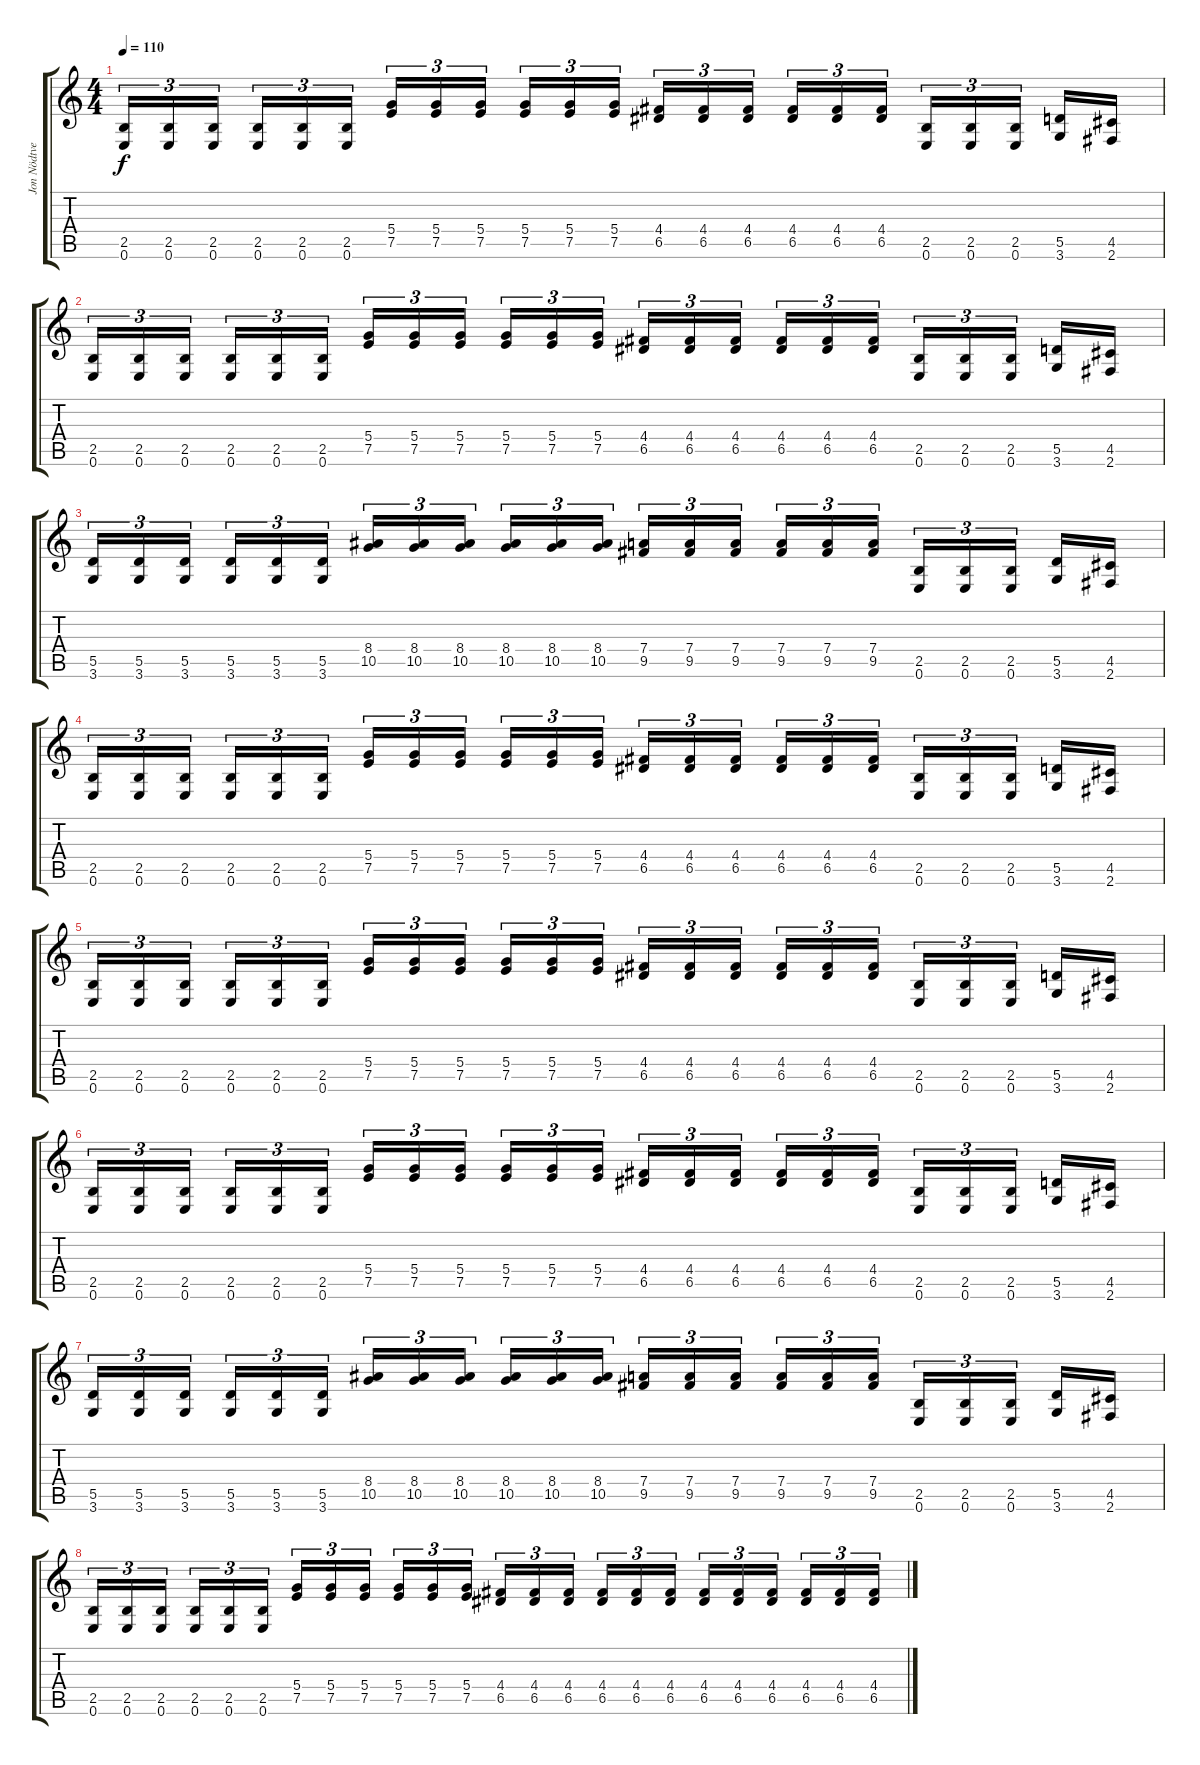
\track ("Jon Nödtveidt" "Jon Nödtve") {instrument overdrivenguitar}
\staff {score tabs}
\tuning (E4 B3 G3 D3 A2 E2) {hide}
\ts (4 4)
\tempo 110
\clef g2
\ks c
(2.5 0.6).16{tu (3 2) dy f} (2.5 0.6).16{tu (3 2)} (2.5 0.6).16{tu (3 2)} (2.5 0.6).16{tu (3 2)} (2.5 0.6).16{tu (3 2)} (2.5 0.6).16{tu (3 2)} (5.4 7.5).16{tu (3 2)} (5.4 7.5).16{tu (3 2)} (5.4 7.5).16{tu (3 2)} (5.4 7.5).16{tu (3 2)} (5.4 7.5).16{tu (3 2)} (5.4 7.5).16{tu (3 2)} (4.4 6.5).16{tu (3 2)} (4.4 6.5).16{tu (3 2)} (4.4 6.5).16{tu (3 2)} (4.4 6.5).16{tu (3 2)} (4.4 6.5).16{tu (3 2)} (4.4 6.5).16{tu (3 2)} (2.5 0.6).16{tu (3 2)} (2.5 0.6).16{tu (3 2)} (2.5 0.6).16{tu (3 2)} (5.5 3.6).16 (4.5 2.6).16 |
(2.5 0.6).16{tu (3 2)} (2.5 0.6).16{tu (3 2)} (2.5 0.6).16{tu (3 2)} (2.5 0.6).16{tu (3 2)} (2.5 0.6).16{tu (3 2)} (2.5 0.6).16{tu (3 2)} (5.4 7.5).16{tu (3 2)} (5.4 7.5).16{tu (3 2)} (5.4 7.5).16{tu (3 2)} (5.4 7.5).16{tu (3 2)} (5.4 7.5).16{tu (3 2)} (5.4 7.5).16{tu (3 2)} (4.4 6.5).16{tu (3 2)} (4.4 6.5).16{tu (3 2)} (4.4 6.5).16{tu (3 2)} (4.4 6.5).16{tu (3 2)} (4.4 6.5).16{tu (3 2)} (4.4 6.5).16{tu (3 2)} (2.5 0.6).16{tu (3 2)} (2.5 0.6).16{tu (3 2)} (2.5 0.6).16{tu (3 2)} (5.5 3.6).16 (4.5 2.6).16 |
(5.5 3.6).16{tu (3 2)} (5.5 3.6).16{tu (3 2)} (5.5 3.6).16{tu (3 2)} (5.5 3.6).16{tu (3 2)} (5.5 3.6).16{tu (3 2)} (5.5 3.6).16{tu (3 2)} (8.4 10.5).16{tu (3 2)} (8.4 10.5).16{tu (3 2)} (8.4 10.5).16{tu (3 2)} (8.4 10.5).16{tu (3 2)} (8.4 10.5).16{tu (3 2)} (8.4 10.5).16{tu (3 2)} (7.4 9.5).16{tu (3 2)} (7.4 9.5).16{tu (3 2)} (7.4 9.5).16{tu (3 2)} (7.4 9.5).16{tu (3 2)} (7.4 9.5).16{tu (3 2)} (7.4 9.5).16{tu (3 2)} (2.5 0.6).16{tu (3 2)} (2.5 0.6).16{tu (3 2)} (2.5 0.6).16{tu (3 2)} (5.5 3.6).16 (4.5 2.6).16 |
(2.5 0.6).16{tu (3 2)} (2.5 0.6).16{tu (3 2)} (2.5 0.6).16{tu (3 2)} (2.5 0.6).16{tu (3 2)} (2.5 0.6).16{tu (3 2)} (2.5 0.6).16{tu (3 2)} (5.4 7.5).16{tu (3 2)} (5.4 7.5).16{tu (3 2)} (5.4 7.5).16{tu (3 2)} (5.4 7.5).16{tu (3 2)} (5.4 7.5).16{tu (3 2)} (5.4 7.5).16{tu (3 2)} (4.4 6.5).16{tu (3 2)} (4.4 6.5).16{tu (3 2)} (4.4 6.5).16{tu (3 2)} (4.4 6.5).16{tu (3 2)} (4.4 6.5).16{tu (3 2)} (4.4 6.5).16{tu (3 2)} (2.5 0.6).16{tu (3 2)} (2.5 0.6).16{tu (3 2)} (2.5 0.6).16{tu (3 2)} (5.5 3.6).16 (4.5 2.6).16 |
(2.5 0.6).16{tu (3 2)} (2.5 0.6).16{tu (3 2)} (2.5 0.6).16{tu (3 2)} (2.5 0.6).16{tu (3 2)} (2.5 0.6).16{tu (3 2)} (2.5 0.6).16{tu (3 2)} (5.4 7.5).16{tu (3 2)} (5.4 7.5).16{tu (3 2)} (5.4 7.5).16{tu (3 2)} (5.4 7.5).16{tu (3 2)} (5.4 7.5).16{tu (3 2)} (5.4 7.5).16{tu (3 2)} (4.4 6.5).16{tu (3 2)} (4.4 6.5).16{tu (3 2)} (4.4 6.5).16{tu (3 2)} (4.4 6.5).16{tu (3 2)} (4.4 6.5).16{tu (3 2)} (4.4 6.5).16{tu (3 2)} (2.5 0.6).16{tu (3 2)} (2.5 0.6).16{tu (3 2)} (2.5 0.6).16{tu (3 2)} (5.5 3.6).16 (4.5 2.6).16 |
(2.5 0.6).16{tu (3 2)} (2.5 0.6).16{tu (3 2)} (2.5 0.6).16{tu (3 2)} (2.5 0.6).16{tu (3 2)} (2.5 0.6).16{tu (3 2)} (2.5 0.6).16{tu (3 2)} (5.4 7.5).16{tu (3 2)} (5.4 7.5).16{tu (3 2)} (5.4 7.5).16{tu (3 2)} (5.4 7.5).16{tu (3 2)} (5.4 7.5).16{tu (3 2)} (5.4 7.5).16{tu (3 2)} (4.4 6.5).16{tu (3 2)} (4.4 6.5).16{tu (3 2)} (4.4 6.5).16{tu (3 2)} (4.4 6.5).16{tu (3 2)} (4.4 6.5).16{tu (3 2)} (4.4 6.5).16{tu (3 2)} (2.5 0.6).16{tu (3 2)} (2.5 0.6).16{tu (3 2)} (2.5 0.6).16{tu (3 2)} (5.5 3.6).16 (4.5 2.6).16 |
(5.5 3.6).16{tu (3 2)} (5.5 3.6).16{tu (3 2)} (5.5 3.6).16{tu (3 2)} (5.5 3.6).16{tu (3 2)} (5.5 3.6).16{tu (3 2)} (5.5 3.6).16{tu (3 2)} (8.4 10.5).16{tu (3 2)} (8.4 10.5).16{tu (3 2)} (8.4 10.5).16{tu (3 2)} (8.4 10.5).16{tu (3 2)} (8.4 10.5).16{tu (3 2)} (8.4 10.5).16{tu (3 2)} (7.4 9.5).16{tu (3 2)} (7.4 9.5).16{tu (3 2)} (7.4 9.5).16{tu (3 2)} (7.4 9.5).16{tu (3 2)} (7.4 9.5).16{tu (3 2)} (7.4 9.5).16{tu (3 2)} (2.5 0.6).16{tu (3 2)} (2.5 0.6).16{tu (3 2)} (2.5 0.6).16{tu (3 2)} (5.5 3.6).16 (4.5 2.6).16 |
(2.5 0.6).16{tu (3 2)} (2.5 0.6).16{tu (3 2)} (2.5 0.6).16{tu (3 2)} (2.5 0.6).16{tu (3 2)} (2.5 0.6).16{tu (3 2)} (2.5 0.6).16{tu (3 2)} (5.4 7.5).16{tu (3 2)} (5.4 7.5).16{tu (3 2)} (5.4 7.5).16{tu (3 2)} (5.4 7.5).16{tu (3 2)} (5.4 7.5).16{tu (3 2)} (5.4 7.5).16{tu (3 2)} (4.4 6.5).16{tu (3 2)} (4.4 6.5).16{tu (3 2)} (4.4 6.5).16{tu (3 2)} (4.4 6.5).16{tu (3 2)} (4.4 6.5).16{tu (3 2)} (4.4 6.5).16{tu (3 2)} (4.4 6.5).16{tu (3 2)} (4.4 6.5).16{tu (3 2)} (4.4 6.5).16{tu (3 2)} (4.4 6.5).16{tu (3 2)} (4.4 6.5).16{tu (3 2)} (4.4 6.5).16{tu (3 2)}
